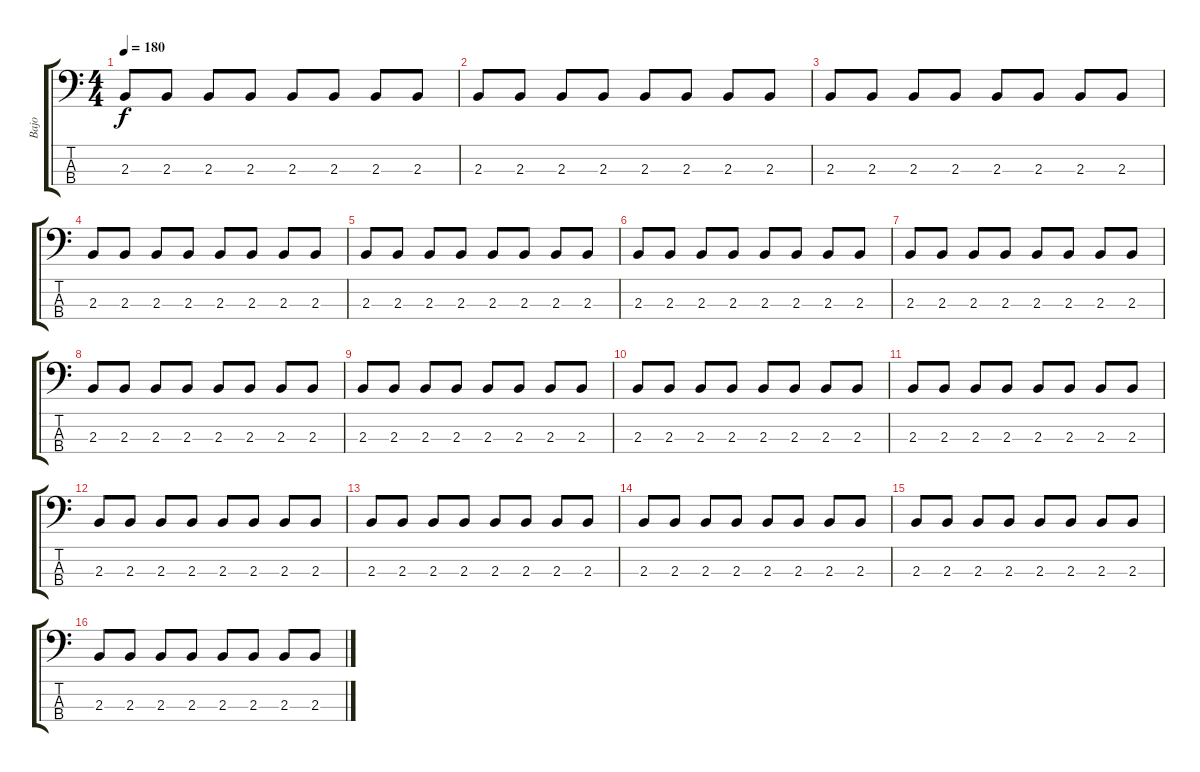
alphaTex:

\track ("Bajo" "Bajo") {instrument electricbassfinger}
\staff {score tabs}
\tuning (G2 D2 A1 E1) {hide}
\ts (4 4)
\tempo 180
\clef f4
\ks c
2.3.8{dy f} 2.3.8 2.3.8 2.3.8 2.3.8 2.3.8 2.3.8 2.3.8 |
2.3.8 2.3.8 2.3.8 2.3.8 2.3.8 2.3.8 2.3.8 2.3.8 |
2.3.8 2.3.8 2.3.8 2.3.8 2.3.8 2.3.8 2.3.8 2.3.8 |
2.3.8 2.3.8 2.3.8 2.3.8 2.3.8 2.3.8 2.3.8 2.3.8 |
2.3.8 2.3.8 2.3.8 2.3.8 2.3.8 2.3.8 2.3.8 2.3.8 |
2.3.8 2.3.8 2.3.8 2.3.8 2.3.8 2.3.8 2.3.8 2.3.8 |
2.3.8 2.3.8 2.3.8 2.3.8 2.3.8 2.3.8 2.3.8 2.3.8 |
2.3.8 2.3.8 2.3.8 2.3.8 2.3.8 2.3.8 2.3.8 2.3.8 |
2.3.8 2.3.8 2.3.8 2.3.8 2.3.8 2.3.8 2.3.8 2.3.8 |
2.3.8 2.3.8 2.3.8 2.3.8 2.3.8 2.3.8 2.3.8 2.3.8 |
2.3.8 2.3.8 2.3.8 2.3.8 2.3.8 2.3.8 2.3.8 2.3.8 |
2.3.8 2.3.8 2.3.8 2.3.8 2.3.8 2.3.8 2.3.8 2.3.8 |
2.3.8 2.3.8 2.3.8 2.3.8 2.3.8 2.3.8 2.3.8 2.3.8 |
2.3.8 2.3.8 2.3.8 2.3.8 2.3.8 2.3.8 2.3.8 2.3.8 |
2.3.8 2.3.8 2.3.8 2.3.8 2.3.8 2.3.8 2.3.8 2.3.8 |
2.3.8 2.3.8 2.3.8 2.3.8 2.3.8 2.3.8 2.3.8 2.3.8
